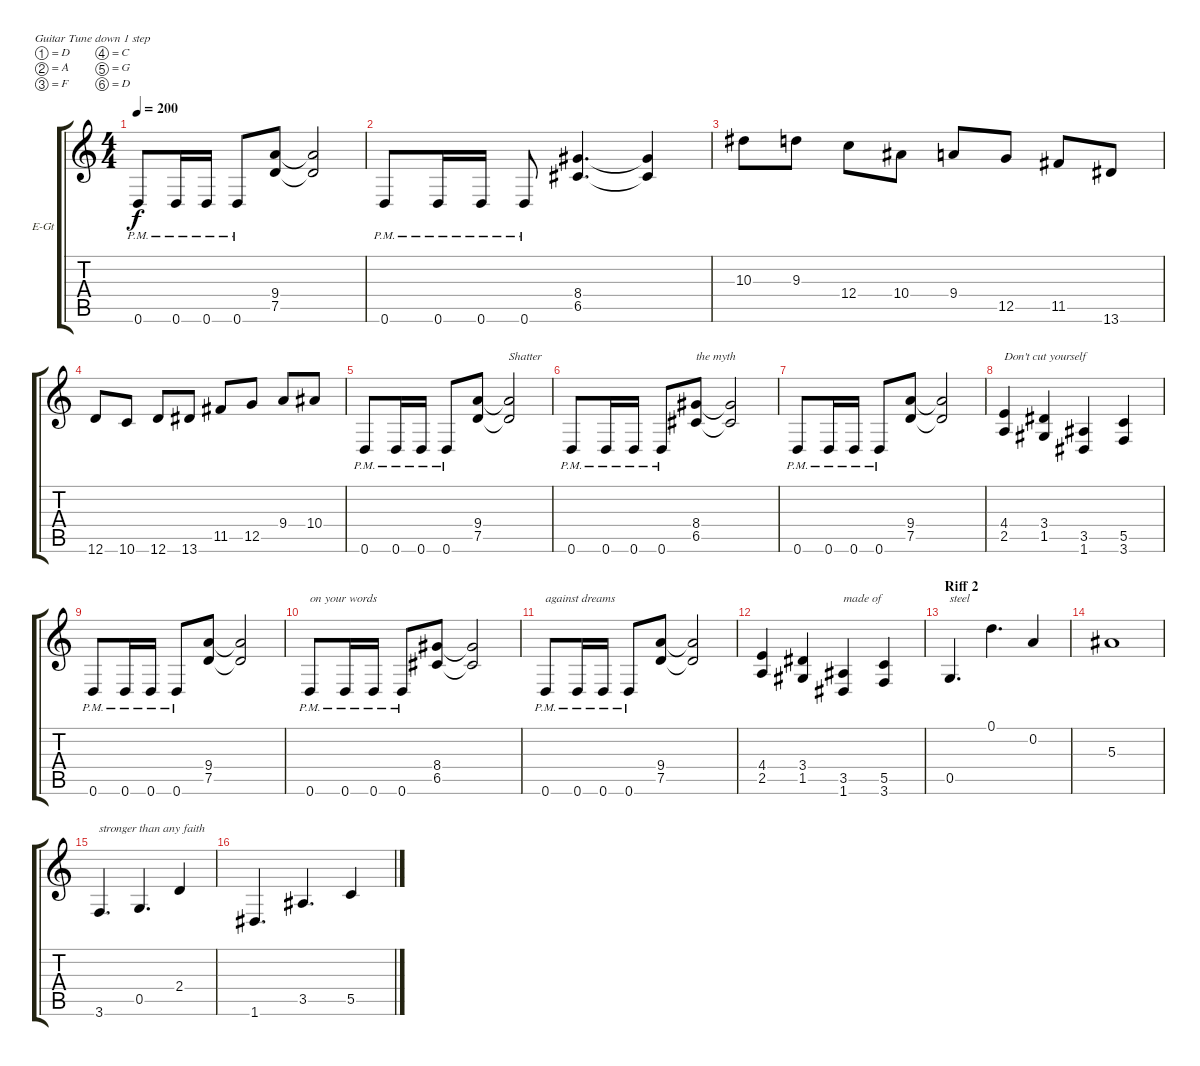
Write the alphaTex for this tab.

\bracketExtendMode groupsimilarinstruments
\firstSystemTrackNameOrientation horizontal
\otherSystemsTrackNameOrientation horizontal
\track ("Rythm Guitar" "E-Gt") {multiBarRest instrument distortionguitar}
\staff {score tabs}
\tuning (D4 A3 F3 C3 G2 D2)
\ts (4 4)
\tempo 200
\clef g2
\ks c
0.6{pm}.8{dy f} 0.6{pm}.16 0.6{pm}.16 0.6{pm}.8 (9.4 7.5).8 (9.4{t} 7.5{t}).2 |
0.6{pm}.8 0.6{pm}.16 0.6{pm}.16 0.6{pm}.8 (8.4 6.5).4{d} (8.4{t} 6.5{t}).4 |
10.3.8 9.3.8 12.4.8 10.4.8 9.4.8 12.5.8 11.5.8 13.6.8 |
12.6.8 10.6.8 12.6.8 13.6.8 11.5.8 12.5.8 9.4.8 10.4.8 |
0.6{pm}.8 0.6{pm}.16 0.6{pm}.16 0.6{pm}.8 (9.4 7.5).8 (9.4{t} 7.5{t}).2{txt "Shatter"} |
0.6{pm}.8 0.6{pm}.16 0.6{pm}.16 0.6{pm}.8 (8.4 6.5).8{txt "the myth"} (8.4{t} 6.5{t}).2 |
0.6{pm}.8 0.6{pm}.16 0.6{pm}.16 0.6{pm}.8 (9.4 7.5).8 (9.4{t} 7.5{t}).2 |
(4.4 2.5).4{txt "Don't cut yourself"} (3.4 1.5).4 (3.5 1.6).4 (5.5 3.6).4 |
0.6{pm}.8 0.6{pm}.16 0.6{pm}.16 0.6{pm}.8 (9.4 7.5).8 (9.4{t} 7.5{t}).2 |
0.6{pm}.8{txt "on your words"} 0.6{pm}.16 0.6{pm}.16 0.6{pm}.8 (8.4 6.5).8 (8.4{t} 6.5{t}).2 |
0.6{pm}.8{txt "against dreams"} 0.6{pm}.16 0.6{pm}.16 0.6{pm}.8 (9.4 7.5).8 (9.4{t} 7.5{t}).2 |
(4.4 2.5).4 (3.4 1.5).4 (3.5 1.6).4{txt "made of"} (5.5 3.6).4 |
\section ("" "Riff 2")
0.5.4{d txt "steel"} 0.1.4{d} 0.2.4 |
5.3.1 |
3.6.4{d txt "stronger than any faith"} 0.5.4{d} 2.4.4 |
1.6.4{d} 3.5.4{d} 5.5.4
